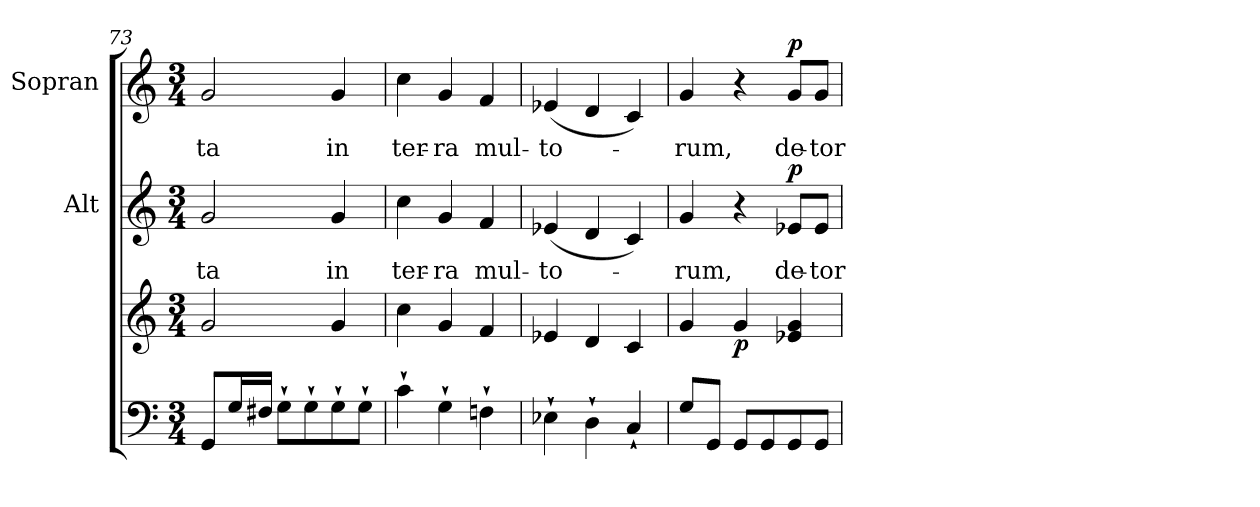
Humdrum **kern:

**kern	**kern	**dynam	**kern	**text	**dynam	**kern	**text	**dynam
*part3	*part3	*part3	*part2	*part2	*part2	*part1	*part1	*part1
*staff4	*staff3	*staff3/4	*staff2	*staff2	*staff2	*staff1	*staff1	*staff1
*	*	*	*I"Alt	*	*	*I"Sopran	*	*
*	*	*	*I'A.	*	*	*I'S.	*	*
*clefF4	*clefG2	*	*clefG2	*	*	*clefG2	*	*
*k[]	*k[]	*	*k[]	*	*	*k[]	*	*
*C:	*C:	*	*C:	*	*	*C:	*	*
*M3/4	*M3/4	*	*M3/4	*	*	*M3/4	*	*
=73	=73	=73	=73	=73	=73	=73	=73	=73
!	!	!	!	!LO:LY:b	!	!	!LO:LY:b	!
8GG/L	2g/	.	2g/	-ta	.	2g/	-ta	.
16G/L	.	.	.	.	.	.	.	.
16F#X/JJ	.	.	.	.	.	.	.	.
8G`>\L	.	.	.	.	.	.	.	.
8G`>\	.	.	.	.	.	.	.	.
!	!	!	!	!LO:LY:b	!	!	!LO:LY:b	!
8G`>\	4g/	.	4g/	in	.	4g/	in	.
8G`>\J	.	.	.	.	.	.	.	.
=74	=74	=74	=74	=74	=74	=74	=74	=74
!	!	!	!	!LO:LY:b	!	!	!LO:LY:b	!
4c`>\	4cc\	.	4cc\	ter-	.	4cc\	ter-	.
!	!	!	!	!LO:LY:b	!	!	!LO:LY:b	!
4G`>\	4g/	.	4g/	-ra	.	4g/	-ra	.
!	!	!	!	!LO:LY:b	!	!	!LO:LY:b	!
4Fn`>\	4f/	.	4f/	mul-	.	4f/	mul-	.
!!LO:PB:g=z
=75	=75	=75	=75	=75	=75	=75	=75	=75
!	!	!	!	!LO:LY:b	!	!	!LO:LY:b	!
4E-X`>\	4e-X/	.	(<4e-X/	-to-	.	(<4e-X/	-to-	.
4D`>\	4d/	.	4d/	.	.	4d/	.	.
4C`</	4c/	.	4c/)	.	.	4c/)	.	.
=76	=76	=76	=76	=76	=76	=76	=76	=76
!	!	!	!	!LO:LY:b	!	!	!LO:LY:b	!
8G/L	4g/	.	4g/	-rum,	.	4g/	-rum,	.
8GG/J	.	.	.	.	.	.	.	.
!	!	!LO:DY:b	!	!	!	!	!	!
8GG/L	4g/	p	4r	.	.	4r	.	.
8GG/	.	.	.	.	.	.	.	.
!	!	!	!	!LO:LY:b	!LO:DY:a	!	!LO:LY:b	!LO:DY:a
8GG/	4e-X/ 4g/	.	8e-X/L	de-	p	8g/L	de-	p
!	!	!	!	!LO:LY:b	!	!	!LO:LY:b	!
8GG/J	.	.	8e-/J	-tor-	.	8g/J	-tor-	.
=	=	=	=	=	=	=	=	=
*-	*-	*-	*-	*-	*-	*-	*-	*-
